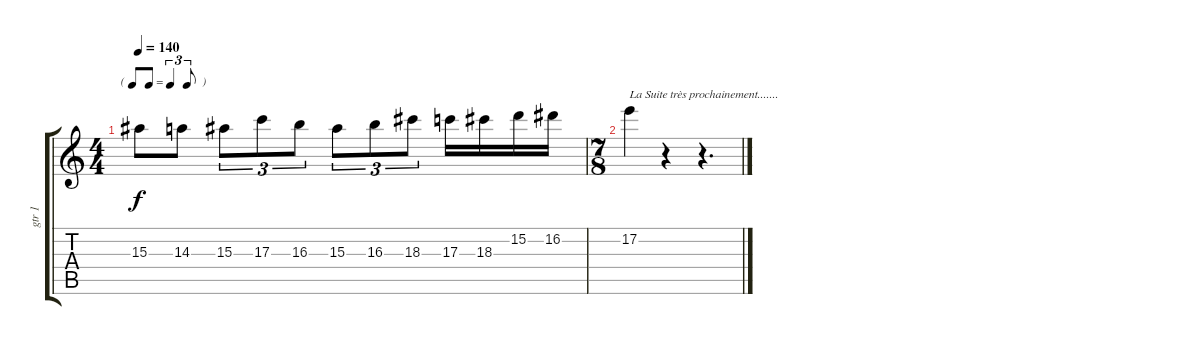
\track ("gtr 1" "gtr 1") {instrument distortionguitar}
\staff {score tabs}
\tuning (E4 B3 G3 D3 A2 E2) {hide}
\ts (4 4)
\tf triplet8th
\tempo 140
\clef g2
\ks c
15.3.8{dy f} 14.3.8 15.3.8{tu (3 2)} 17.3.8{tu (3 2)} 16.3.8{tu (3 2)} 15.3.8{tu (3 2)} 16.3.8{tu (3 2)} 18.3.8{tu (3 2)} 17.3.16 18.3.16 15.2.16 16.2.16 |
\ts (7 8)
17.2.4{txt "La Suite très prochainement......."} r.4 r.4{d}
